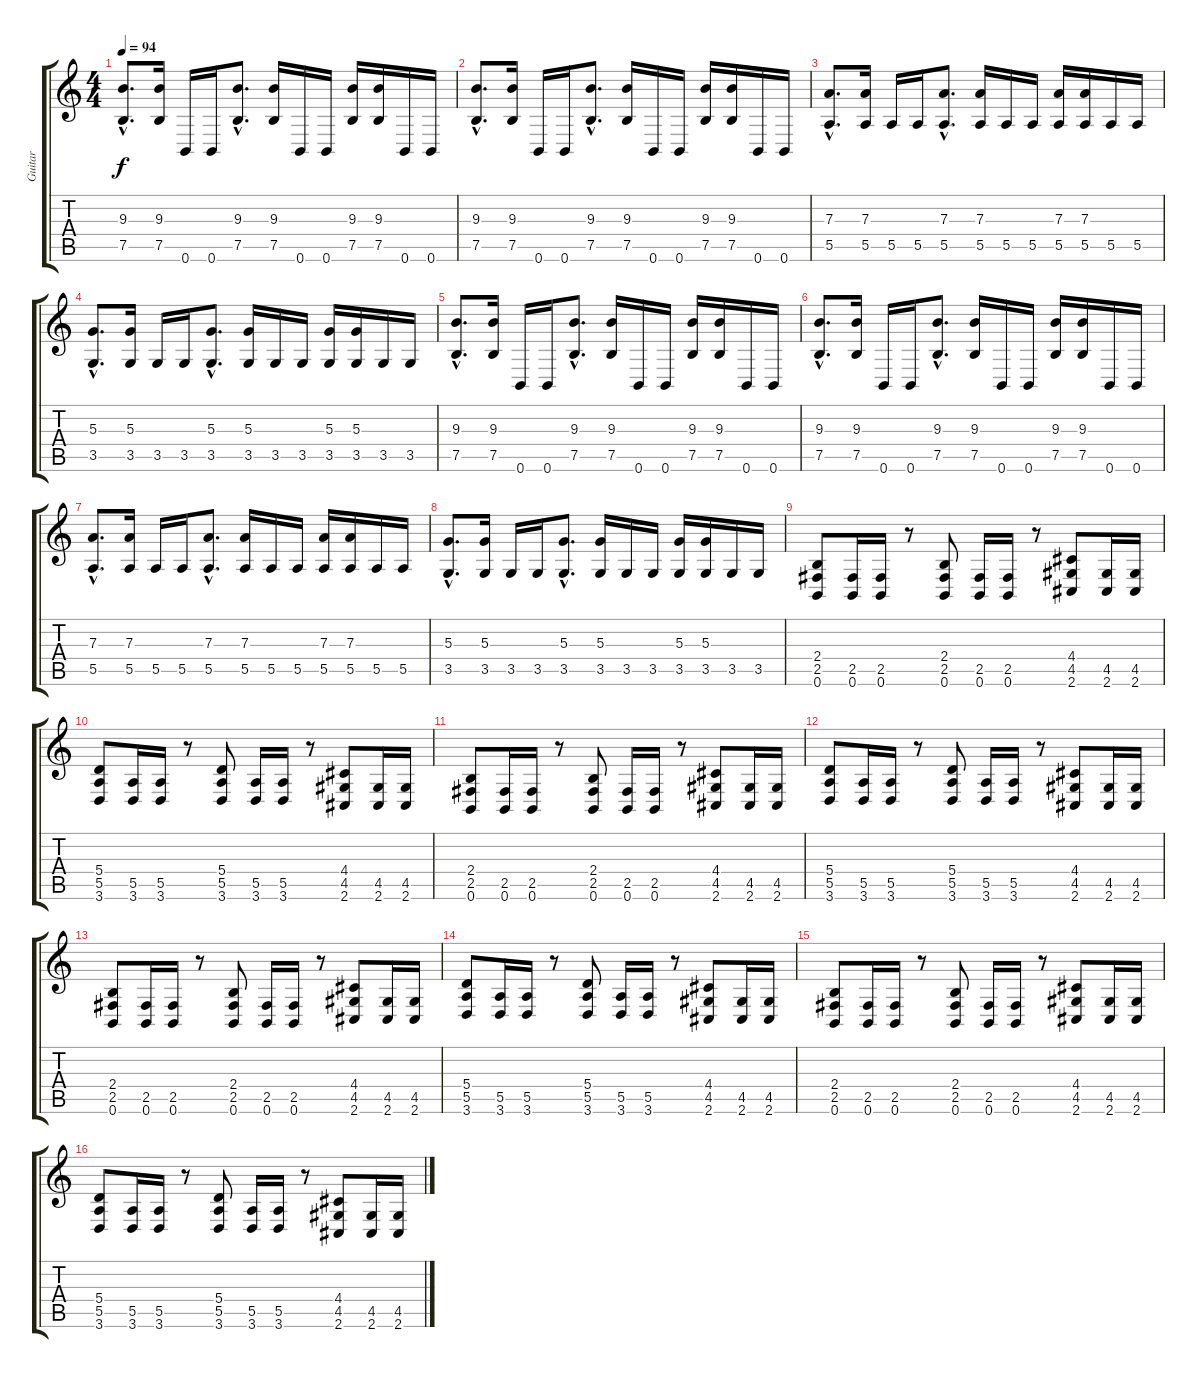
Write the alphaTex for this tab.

\track ("Guitar" "Guitar") {instrument distortionguitar}
\staff {score tabs}
\tuning (B3 Gb3 D3 A2 E2 B1) {hide}
\ts (4 4)
\tempo 94
\clef g2
\ks c
(9.3{hac} 7.5{hac}).8{d dy f} (9.3 7.5).16 0.6.16 0.6.16 (9.3{hac} 7.5{hac}).8{d} (9.3 7.5).16 0.6.16 0.6.16 (9.3 7.5).16 (9.3 7.5).16 0.6.16 0.6.16 |
(9.3{hac} 7.5{hac}).8{d} (9.3 7.5).16 0.6.16 0.6.16 (9.3{hac} 7.5{hac}).8{d} (9.3 7.5).16 0.6.16 0.6.16 (9.3 7.5).16 (9.3 7.5).16 0.6.16 0.6.16 |
(7.3{hac} 5.5{hac}).8{d} (7.3 5.5).16 5.5.16 5.5.16 (7.3{hac} 5.5{hac}).8{d} (7.3 5.5).16 5.5.16 5.5.16 (7.3 5.5).16 (7.3 5.5).16 5.5.16 5.5.16 |
(5.3{hac} 3.5{hac}).8{d} (5.3 3.5).16 3.5.16 3.5.16 (5.3{hac} 3.5{hac}).8{d} (5.3 3.5).16 3.5.16 3.5.16 (5.3 3.5).16 (5.3 3.5).16 3.5.16 3.5.16 |
(9.3{hac} 7.5{hac}).8{d} (9.3 7.5).16 0.6.16 0.6.16 (9.3{hac} 7.5{hac}).8{d} (9.3 7.5).16 0.6.16 0.6.16 (9.3 7.5).16 (9.3 7.5).16 0.6.16 0.6.16 |
(9.3{hac} 7.5{hac}).8{d} (9.3 7.5).16 0.6.16 0.6.16 (9.3{hac} 7.5{hac}).8{d} (9.3 7.5).16 0.6.16 0.6.16 (9.3 7.5).16 (9.3 7.5).16 0.6.16 0.6.16 |
(7.3{hac} 5.5{hac}).8{d} (7.3 5.5).16 5.5.16 5.5.16 (7.3{hac} 5.5{hac}).8{d} (7.3 5.5).16 5.5.16 5.5.16 (7.3 5.5).16 (7.3 5.5).16 5.5.16 5.5.16 |
(5.3{hac} 3.5{hac}).8{d} (5.3 3.5).16 3.5.16 3.5.16 (5.3{hac} 3.5{hac}).8{d} (5.3 3.5).16 3.5.16 3.5.16 (5.3 3.5).16 (5.3 3.5).16 3.5.16 3.5.16 |
(2.4 2.5 0.6).8 (2.5 0.6).16 (2.5 0.6).16 r.8 (2.4 2.5 0.6).8 (2.5 0.6).16 (2.5 0.6).16 r.8 (4.4 4.5 2.6).8 (4.5 2.6).16 (4.5 2.6).16 |
(5.4 5.5 3.6).8 (5.5 3.6).16 (5.5 3.6).16 r.8 (5.4 5.5 3.6).8 (5.5 3.6).16 (5.5 3.6).16 r.8 (4.4 4.5 2.6).8 (4.5 2.6).16 (4.5 2.6).16 |
(2.4 2.5 0.6).8 (2.5 0.6).16 (2.5 0.6).16 r.8 (2.4 2.5 0.6).8 (2.5 0.6).16 (2.5 0.6).16 r.8 (4.4 4.5 2.6).8 (4.5 2.6).16 (4.5 2.6).16 |
(5.4 5.5 3.6).8 (5.5 3.6).16 (5.5 3.6).16 r.8 (5.4 5.5 3.6).8 (5.5 3.6).16 (5.5 3.6).16 r.8 (4.4 4.5 2.6).8 (4.5 2.6).16 (4.5 2.6).16 |
(2.4 2.5 0.6).8 (2.5 0.6).16 (2.5 0.6).16 r.8 (2.4 2.5 0.6).8 (2.5 0.6).16 (2.5 0.6).16 r.8 (4.4 4.5 2.6).8 (4.5 2.6).16 (4.5 2.6).16 |
(5.4 5.5 3.6).8 (5.5 3.6).16 (5.5 3.6).16 r.8 (5.4 5.5 3.6).8 (5.5 3.6).16 (5.5 3.6).16 r.8 (4.4 4.5 2.6).8 (4.5 2.6).16 (4.5 2.6).16 |
(2.4 2.5 0.6).8 (2.5 0.6).16 (2.5 0.6).16 r.8 (2.4 2.5 0.6).8 (2.5 0.6).16 (2.5 0.6).16 r.8 (4.4 4.5 2.6).8 (4.5 2.6).16 (4.5 2.6).16 |
(5.4 5.5 3.6).8 (5.5 3.6).16 (5.5 3.6).16 r.8 (5.4 5.5 3.6).8 (5.5 3.6).16 (5.5 3.6).16 r.8 (4.4 4.5 2.6).8 (4.5 2.6).16 (4.5 2.6).16
